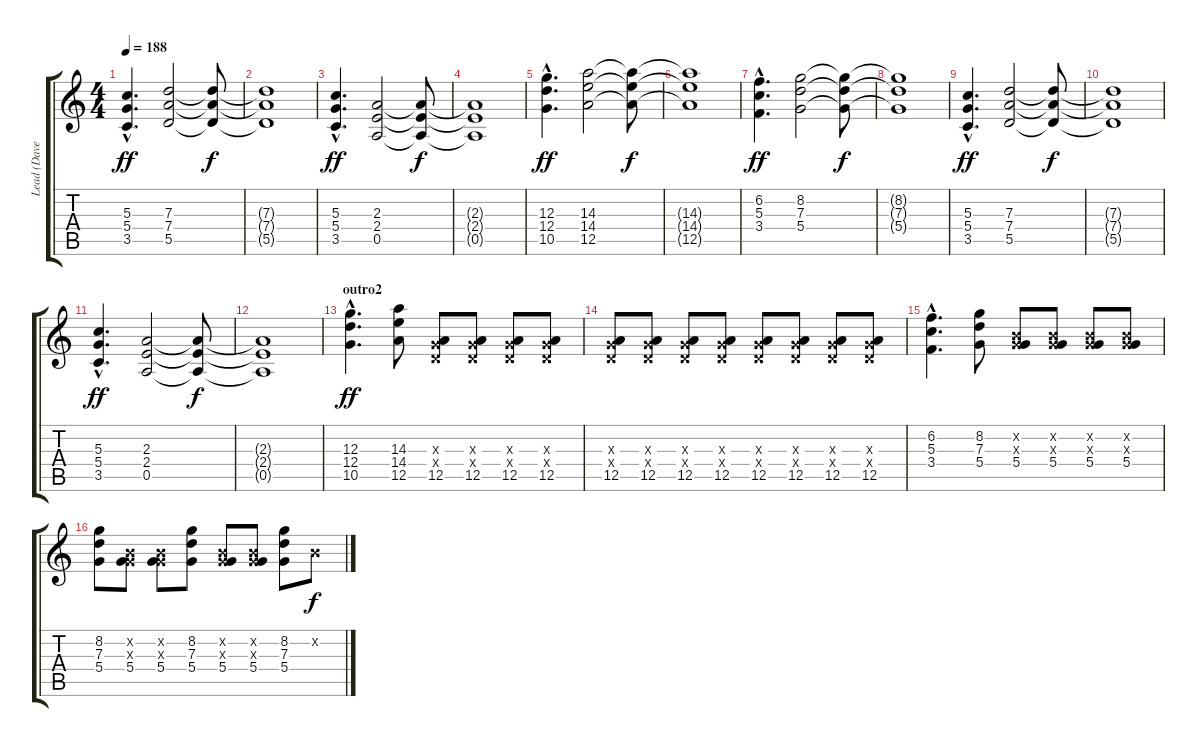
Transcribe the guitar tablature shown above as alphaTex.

\track ("Lead (Dave)" "Lead (Dave") {instrument distortionguitar}
\staff {score tabs}
\tuning (E4 B3 G3 D3 A2 E2) {hide}
\ts (4 4)
\tempo 188
\clef g2
\ks c
(5.3{hac} 5.4{hac} 3.5{hac}).4{d dy ff} (7.3 7.4 5.5).2 (7.3{t} 7.4{t} 5.5{t}).8{dy f} |
(7.3{t} 7.4{t} 5.5{t}).1 |
(5.3{hac} 5.4{hac} 3.5{hac}).4{d dy ff} (2.3 2.4 0.5).2 (2.3{t} 2.4{t} 0.5{t}).8{dy f} |
(2.3{t} 2.4{t} 0.5{t}).1 |
(12.3{hac} 12.4{hac} 10.5{hac}).4{d dy ff} (14.3 14.4 12.5).2 (14.3{t} 14.4{t} 12.5{t}).8{dy f} |
(14.3{t} 14.4{t} 12.5{t}).1 |
(6.2{hac} 5.3{hac} 3.4{hac}).4{d dy ff} (8.2 7.3 5.4).2 (8.2{t} 7.3{t} 5.4{t}).8{dy f} |
(8.2{t} 7.3{t} 5.4{t}).1 |
(5.3{hac} 5.4{hac} 3.5{hac}).4{d dy ff} (7.3 7.4 5.5).2 (7.3{t} 7.4{t} 5.5{t}).8{dy f} |
(7.3{t} 7.4{t} 5.5{t}).1 |
(5.3{hac} 5.4{hac} 3.5{hac}).4{d dy ff} (2.3 2.4 0.5).2 (2.3{t} 2.4{t} 0.5{t}).8{dy f} |
(2.3{t} 2.4{t} 0.5{t}).1 |
\section ("" "outro2")
(12.3{hac} 12.4{hac} 10.5{hac}).4{d dy ff} (14.3 14.4 12.5).8 (0.3{x} 0.4{x} 12.5).8 (0.3{x} 0.4{x} 12.5).8 (0.3{x} 0.4{x} 12.5).8 (0.3{x} 0.4{x} 12.5).8 |
(0.3{x} 0.4{x} 12.5).8 (0.3{x} 0.4{x} 12.5).8 (0.3{x} 0.4{x} 12.5).8 (0.3{x} 0.4{x} 12.5).8 (0.3{x} 0.4{x} 12.5).8 (0.3{x} 0.4{x} 12.5).8 (0.3{x} 0.4{x} 12.5).8 (0.3{x} 0.4{x} 12.5).8 |
(6.2{hac} 5.3{hac} 3.4{hac}).4{d} (8.2 7.3 5.4).8 (0.2{x} 0.3{x} 5.4).8 (0.2{x} 0.3{x} 5.4).8 (0.2{x} 0.3{x} 5.4).8 (0.2{x} 0.3{x} 5.4).8 |
(8.2 7.3 5.4).8 (0.2{x} 0.3{x} 5.4).8 (0.2{x} 0.3{x} 5.4).8 (8.2 7.3 5.4).8 (0.2{x} 0.3{x} 5.4).8 (0.2{x} 0.3{x} 5.4).8 (8.2 7.3 5.4).8 0.2{x}.8{dy f}
